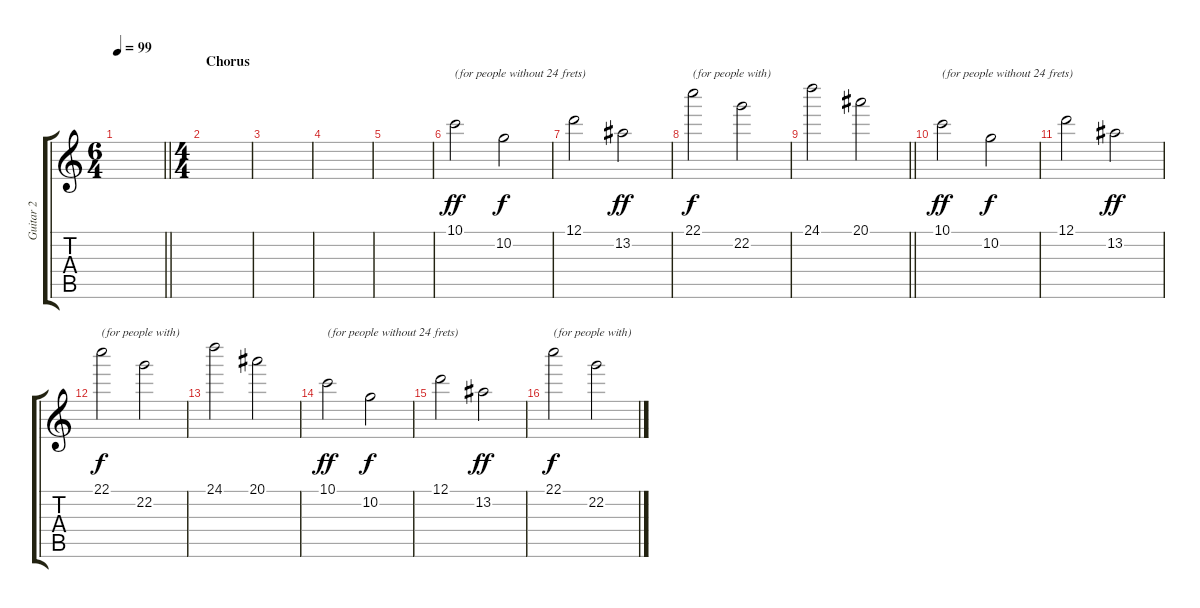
\track ("Guitar 2" "Guitar 2") {instrument distortionguitar}
\staff {score tabs}
\tuning (D4 A3 F3 C3 G2 C2) {hide}
\ts (6 4)
\tempo 99
\clef g2
\barLineRight lightlight
\ks c
|
\ts (4 4)
\section ("" "Chorus")
|
|
|
|
10.1.2{txt "(for people without 24 frets)" dy ff} 10.2.2{dy f} |
12.1.2 13.2.2{dy ff} |
22.1.2{txt "(for people with)" dy f} 22.2.2 |
\barLineRight lightlight
24.1.2 20.1.2 |
10.1.2{txt "(for people without 24 frets)" dy ff} 10.2.2{dy f} |
12.1.2 13.2.2{dy ff} |
22.1.2{txt "(for people with)" dy f} 22.2.2 |
24.1.2 20.1.2 |
10.1.2{txt "(for people without 24 frets)" dy ff} 10.2.2{dy f} |
12.1.2 13.2.2{dy ff} |
22.1.2{txt "(for people with)" dy f} 22.2.2
